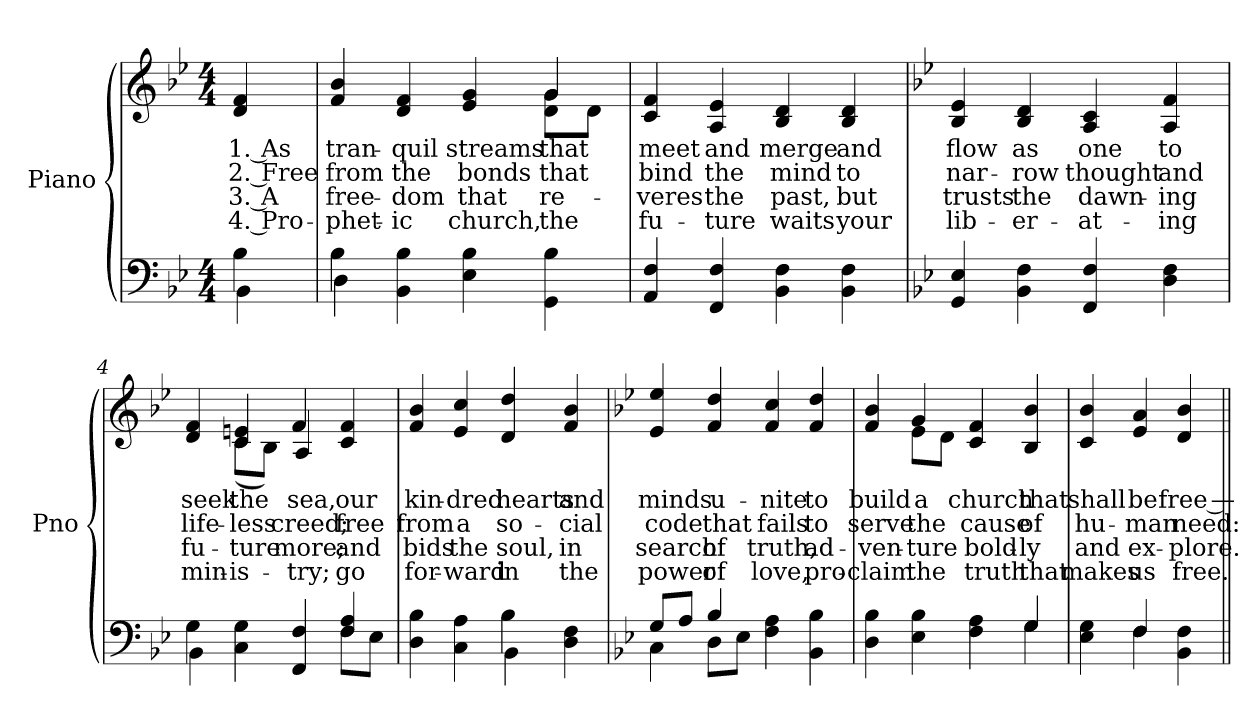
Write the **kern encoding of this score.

**kern	**kern	**text	**text	**text	**text
*part2	*part1	*part1	*part1	*part1	*part1
*staff2	*staff1	*staff1	*staff1	*staff1	*staff1
*I"Piano	*I"Piano	*	*	*	*
*I'Pno	*I'Pno	*	*	*	*
*clefF4	*clefG2	*	*	*	*
*k[b-e-]	*k[b-e-]	*	*	*	*
*M4/4	*M4/4	*	*	*	*
*MM108	*MM108	*	*	*	*
=	=	=	=	=	=
*^	*	*	*	*	*
!	!	!	!LO:LY:b	!LO:LY:b	!LO:LY:b	!LO:LY:b
4B-\	4BB-\	4d/ 4f/	1. As	2. Free	3. A	4. Pro-
=1	=1	=1	=1	=1	=1	=1
!	!	!	!LO:LY:b	!LO:LY:b	!LO:LY:b	!LO:LY:b
*	*	*^	*	*	*	*
4B-\	4D\	4f/ 4b-/	2.ryy	tran-	from	free-	-phet-
!	!	!	!	!LO:LY:b	!LO:LY:b	!LO:LY:b	!LO:LY:b
4BB-\ 4B-\	2.ryy	4d/ 4f/	.	-quil	the	-dom	-ic
!	!	!	!	!LO:LY:b	!LO:LY:b	!LO:LY:b	!LO:LY:b
4E-\ 4B-\	.	4e-/ 4g/	.	streams	bonds	that	church,
!	!	!	!	!LO:LY:b	!LO:LY:b	!LO:LY:b	!LO:LY:b
4GG\ 4B-\	.	4g/	8d\ 8g\L	that	that	re-	the
.	.	.	8d\J	.	.	.	.
*v	*v	*	*	*	*	*	*
=2	=2	=2	=2	=2	=2	=2
!	!	!	!LO:LY:b	!LO:LY:b	!LO:LY:b	!LO:LY:b
*	*v	*v	*	*	*	*
4AA/ 4F/	4c/ 4f/	meet	bind	-veres	fu-
!	!	!LO:LY:b	!LO:LY:b	!LO:LY:b	!LO:LY:b
4FF/ 4F/	4A/ 4e-/	and	the	the	-ture
!	!	!LO:LY:b	!LO:LY:b	!LO:LY:b	!LO:LY:b
4BB-\ 4F\	4B-/ 4d/	merge	mind	past,	waits
!	!	!LO:LY:b	!LO:LY:b	!LO:LY:b	!LO:LY:b
4BB-\ 4F\	4B-/ 4d/	and	to	but	your
!!LO:LB:g=z
=3	=3	=3	=3	=3	=3
*k[b-e-]	*k[b-e-]	*	*	*	*
!	!	!LO:LY:b	!LO:LY:b	!LO:LY:b	!LO:LY:b
4GG/ 4E-/	4B-/ 4e-/	flow	nar-	trusts	lib-
!	!	!LO:LY:b	!LO:LY:b	!LO:LY:b	!LO:LY:b
4BB-\ 4F\	4B-/ 4d/	as	-row	the	-er-
!	!	!LO:LY:b	!LO:LY:b	!LO:LY:b	!LO:LY:b
4FF/ 4F/	4A/ 4c/	one	thought	dawn-	-at-
!	!	!LO:LY:b	!LO:LY:b	!LO:LY:b	!LO:LY:b
4D\ 4F\	4A/ 4f/	to	and	-ing	-ing
=4	=4	=4	=4	=4	=4
*^	*	*	*	*	*
!	!	!	!LO:LY:b	!LO:LY:b	!LO:LY:b	!LO:LY:b
*	*	*^	*	*	*	*
4G\	4BB-\	4d/ 4f/	4ryy	seek	life-	fu-	min-
!	!	!	!	!LO:LY:b	!LO:LY:b	!LO:LY:b	!LO:LY:b
4C\ 4G\	2ryy	4c/ 4en/	(<8c\L	the	-less	-ture	-is-
.	.	.	8B-\J)	.	.	.	.
!	!	!	!	!LO:LY:b	!LO:LY:b	!LO:LY:b	!LO:LY:b
4FF/ 4F/	.	4f/	4A/	sea,	creed;	more;	-try;
!	!	!	!	!LO:LY:b	!LO:LY:b	!LO:LY:b	!LO:LY:b
4F/ 4A/	8F\L	4c/ 4f/	4ryy	our	free	and	go
.	8E-\J	.	.	.	.	.	.
*	*	*v	*v	*	*	*	*
=5	=5	=5	=5	=5	=5	=5
!	!	!	!LO:LY:b	!LO:LY:b	!LO:LY:b	!LO:LY:b
4D\ 4B-\	2ryy	4f/ 4b-/	kin-	from	bids	for-
!	!	!	!LO:LY:b	!LO:LY:b	!LO:LY:b	!LO:LY:b
4C\ 4A\	.	4e-/ 4cc/	-dred	a	the	-ward
!	!	!	!LO:LY:b	!LO:LY:b	!LO:LY:b	!LO:LY:b
4B-\	4BB-\	4d/ 4dd/	hearts	so-	soul,	in
!	!	!	!LO:LY:b	!LO:LY:b	!LO:LY:b	!LO:LY:b
4D\ 4F\	4ryy	4f/ 4b-/	and	-cial	in	the
!!LO:LB:g=z
=6	=6	=6	=6	=6	=6	=6
*k[b-e-]	*	*k[b-e-]	*	*	*	*
!	!	!	!LO:LY:b	!LO:LY:b	!LO:LY:b	!LO:LY:b
8G/L	4C\	4e-/ 4ee-/	minds	code	search	power
8A/J	.	.	.	.	.	.
!	!	!	!LO:LY:b	!LO:LY:b	!LO:LY:b	!LO:LY:b
4B-/	8D\L	4f/ 4dd/	u-	that	of	of
.	8E-\J	.	.	.	.	.
!	!	!	!LO:LY:b	!LO:LY:b	!LO:LY:b	!LO:LY:b
4F\ 4A\	2ryy	4f/ 4cc/	-nite	fails	truth,	love,
!	!	!	!LO:LY:b	!LO:LY:b	!LO:LY:b	!LO:LY:b
4BB-\ 4B-\	.	4f/ 4dd/	to	to	ad-	pro-
=7	=7	=7	=7	=7	=7	=7
!	!	!	!LO:LY:b	!LO:LY:b	!LO:LY:b	!LO:LY:b
*	*	*^	*	*	*	*
4D\ 4B-\	2.ryy	4f/ 4b-/	4ryy	build	serve	-ven-	-claim
!	!	!	!	!LO:LY:b	!LO:LY:b	!LO:LY:b	!LO:LY:b
4E-\ 4B-\	.	4g/	8e-\L	a	the	-ture	the
.	.	.	8d\J	.	.	.	.
!	!	!	!	!LO:LY:b	!LO:LY:b	!LO:LY:b	!LO:LY:b
4F\ 4A\	.	4c/ 4f/	2ryy	church	cause	bold-	truth
!	!	!	!	!LO:LY:b	!LO:LY:b	!LO:LY:b	!LO:LY:b
4G\	4G/	4B-/ 4b-/	.	that	of	-ly	that
*	*	*v	*v	*	*	*	*
=8	=8	=8	=8	=8	=8	=8
!	!	!	!LO:LY:b	!LO:LY:b	!LO:LY:b	!LO:LY:b
4E-\ 4G\	4ryy	4c/ 4b-/	shall	hu-	and	makes
!	!	!	!LO:LY:b	!LO:LY:b	!LO:LY:b	!LO:LY:b
4F\	4F/	4e-/ 4a/	be	-man	ex-	us
!	!	!	!LO:LY:b	!LO:LY:b	!LO:LY:b	!LO:LY:b
4BB-\ 4F\	4ryy	4d/ 4b-/	free —	need:	-plore.	free.
*v	*v	*	*	*	*	*
=||	=||	=||	=||	=||	=||
*-	*-	*-	*-	*-	*-
